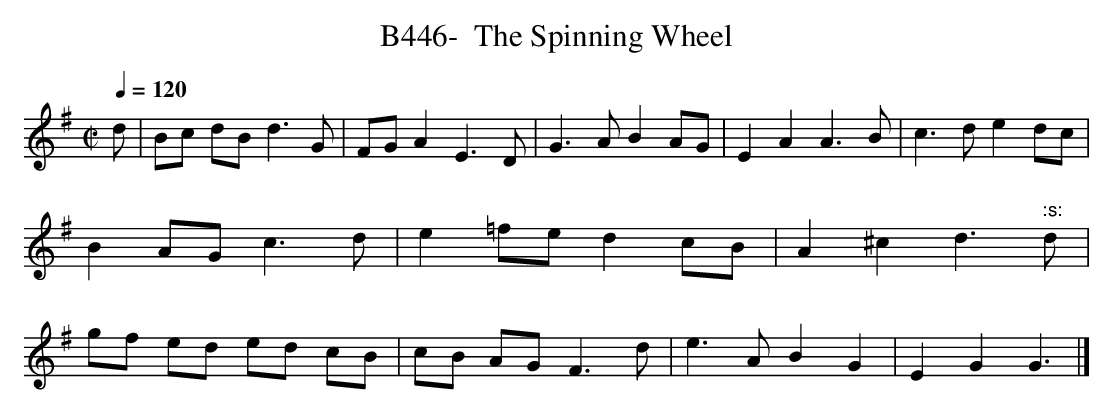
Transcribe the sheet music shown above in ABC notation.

X:1
T:B446-  The Spinning Wheel
Q:1/4=120
L:1/4
M:C|
K:G
d/|B/c/ d/B/d3/2G/|F/G/AE3/2D/|G3/2A/BA/G/|EAA3/2B/|\
c3/2d/ed/c/|BA/G/c3/2d/|e=f/e/dc/B/|A^cd3/2":s:"d/|\
g/f/ e/d/ e/d/ c/B/|c/B/ A/G/F3/2d/|e3/2A/BG|EGG3/2|]
